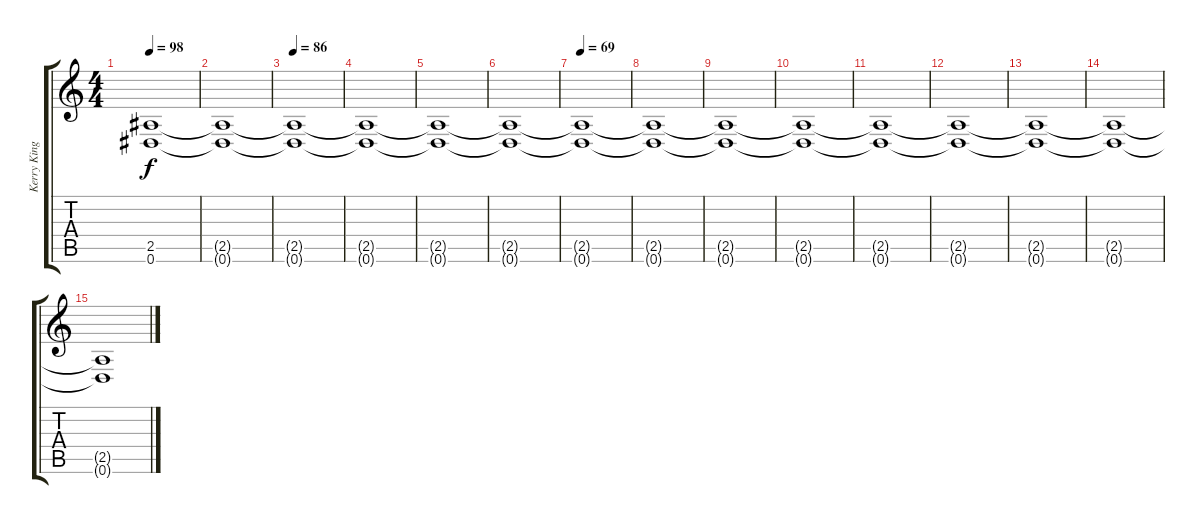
\track ("Kerry King" "Kerry King") {instrument distortionguitar}
\staff {score tabs}
\tuning (Eb4 Bb3 Gb3 Db3 Ab2 Eb2) {hide}
\ts (4 4)
\tempo 98
\clef g2
\ks c
(2.5{t} 0.6{t}).1{dy f} |
(2.5{t} 0.6{t}).1 |
\tempo 86
(2.5{t} 0.6{t}).1 |
(2.5{t} 0.6{t}).1 |
(2.5{t} 0.6{t}).1 |
(2.5{t} 0.6{t}).1 |
\tempo 69
(2.5{t} 0.6{t}).1 |
(2.5{t} 0.6{t}).1 |
(2.5{t} 0.6{t}).1 |
(2.5{t} 0.6{t}).1 |
(2.5{t} 0.6{t}).1 |
(2.5{t} 0.6{t}).1 |
(2.5{t} 0.6{t}).1 |
(2.5{t} 0.6{t}).1 |
(2.5{t} 0.6{t}).1
